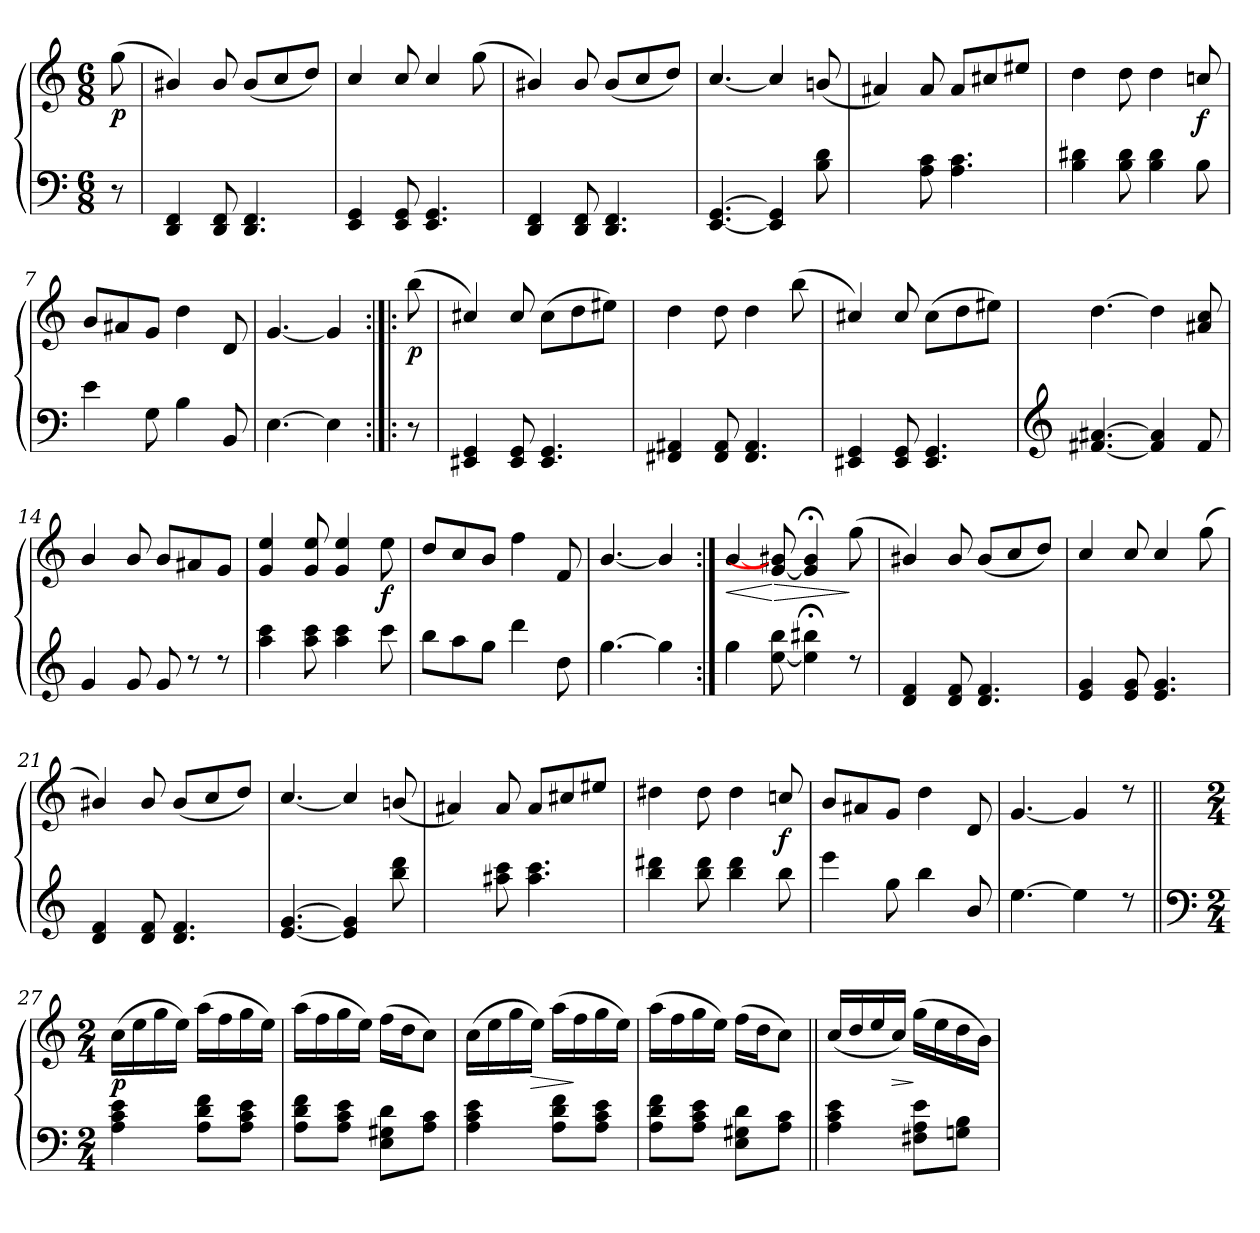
**kern	**kern	**dynam
*part1	*part1	*part1
*staff2	*staff1	*staff1/2
*clefF4	*clefG3	*
*M6/8	*M6/8	*
=	=	=
!	!	!LO:DY:b
8r	(>8ee\	p
=1	=1	=1
4DD/ 4FF/	4g#X/)	.
8DD/ 8FF/	8g#/	.
4.DD/ 4.FF/	(<8g#/L	.
.	8a/	.
.	8b/J)	.
=2	=2	=2
4EE/ 4GG/	4a/	.
8EE/ 8GG/	8a/	.
4.EE/ 4.GG/	4a/	.
.	(>8ee\	.
=3	=3	=3
4DD/ 4FF/	4g#X/)	.
8DD/ 8FF/	8g#/	.
4.DD/ 4.FF/	(<8g#/L	.
.	8a/	.
.	8b/J)	.
=4	=4	=4
[<4.EE/ [>4.GG/	[<4.a/	.
4EE/] 4GG/]	4a/]	.
8B\ 8d\	(<8gn/	.
=5	=5	=5
4ryy	4f#X/)	.
8A\ 8c\	8f#/	.
4.A\ 4.c\	8f#/L	.
.	8a#X/	.
.	8cc#X/J	.
!!LO:LB:g=z
=6	=6	=6
4B\ 4d#X\	4b\	.
8B\ 8d#\	8b\	.
4B\ 4d#\	4b\	.
!	!	!LO:DY:b
8B\	8an/	f
=7	=7	=7
4e\	8g/L	.
.	8f#X/	.
8G\	8e/J	.
4B\	4b\	.
8BB/	8B/	.
=8	=8	=8
[>4.E\	[<4.e/	.
4E\]	4e/]	.
=9:|!|:	=9:|!|:	=9:|!|:
!	!	!LO:DY:b
8r	(>8gg\	p
=10	=10	=10
4EE#X/ 4GG/	4a#X/)	.
8EE#/ 8GG/	8a#/	.
4.EE#/ 4.GG/	(>8a#\L	.
.	8b\	.
.	8cc#X\J)	.
=11	=11	=11
4FF#X/ 4AA#X/	4b\	.
8FF#/ 8AA#/	8b\	.
4.FF#/ 4.AA#/	4b\	.
.	(>8gg\	.
=12	=12	=12
4EE#X/ 4GG/	4a#X/)	.
8EE#/ 8GG/	8a#/	.
4.EE#/ 4.GG/	(>8a#\L	.
.	8b\	.
.	8cc#X\J)	.
!!LO:LB:g=z
=13	=13	=13
*clefG3	*	*
[<4.d#X/ [>4.f#X/	[>4.b\	.
4d#/] 4f#/]	4b\]	.
8d#/	8f#X/ 8a/	.
=14	=14	=14
4e/	4g/	.
8e/	8g/	.
8e/	8g/L	.
8rb	8f#X/	.
8rb	8e/J	.
=15	=15	=15
4ff\ 4aa\	4e/ 4cc/	.
8ff\ 8aa\	8e/ 8cc/	.
4ff\ 4aa\	4e/ 4cc/	.
!	!	!LO:DY:b
8aa\	8cc\	f
=16	=16	=16
8gg\L	8b/L	.
8ff\	8a/	.
8ee\J	8g/J	.
4bb\	4dd\	.
8b\	8d/	.
=17	=17	=17
[>4.ee\	[<4.g/	.
4ee\]	4g/]	.
=18:|!	=18:|!	=18:|!
!	!	!LO:HP:b
4ee\	[>4g/	<
!	!	!LO:HP:n=1:b
[<8cc\ 8gg\	[<8e/ 8g#X/]	[ >
4cc\];< 4gg#\;<	4e/];< 4g#/;<	.
8rb	(>(8ee\	]
=19	=19	=19
4B/ 4d/	4g#X/)	.
8B/ 8d/	8g#/	.
4.B/ 4.d/	(<8g#/L	.
.	8a/	.
.	8b/J)	.
!!LO:LB:g=z
=20	=20	=20
4c/ 4e/	4a/	.
8c/ 8e/	8a/	.
4.c/ 4.e/	4a/	.
.	(>8ee\	.
=21	=21	=21
4B/ 4d/	4g#X/)	.
8B/ 8d/	8g#/	.
4.B/ 4.d/	(<8g#/L	.
.	8a/	.
.	8b/J)	.
=22	=22	=22
[<4.c/ [>4.e/	[<4.a/	.
4c/] 4e/]	4a/]	.
8gg\ 8bb\	(<8gn/	.
=23	=23	=23
4ryy	4f#X/)	.
8ff#\ 8aa\	8f#/	.
4.ff#\ 4.aa\	8f#/L	.
.	8a#X/	.
.	8cc#X/J	.
=24	=24	=24
4gg\ 4bb#X\	4b#\	.
8gg\ 8bb#\	8b#\	.
4gg\ 4bb#\	4b#\	.
!	!	!LO:DY:b
8gg\	8an/	f
=25	=25	=25
4ccc\	8g/L	.
.	8f#X/	.
8ee\	8e/J	.
4gg\	4b\	.
8g/	8B/	.
=26	=26	=26
[>4.cc\	[<4.e/	.
4cc\]	4e/]	.
8rb	8rb	.
!!LO:LB:g=z
=27||	=27||	=27||
*clefF4	*	*
*M2/4	*M2/4	*
!	!	!LO:DY:b
4A\ 4c\ 4e\	(>16a\LL	p
.	16cc\	.
.	16ee\	.
.	16cc\JJ)	.
8A\ 8d\ 8f\L	(>16ff\LL	.
.	16dd\	.
8A\ 8c\ 8e\J	16ee\	.
.	16cc\JJ)	.
=28	=28	=28
8A\ 8d\ 8f\L	(>16ff\LL	.
.	16dd\	.
8A\ 8c\ 8e\J	16ee\	.
.	16cc\JJ)	.
8E\ 8G#X\ 8d\L	(>16dd\KL	.
.	16b\k	.
8A\ 8c\J	8a\J)	.
=29	=29	=29
4A\ 4c\ 4e\	(>16a\LL	.
.	16cc\	.
.	16ee\	.
!	!	!LO:HP:b
.	16cc\JJ)	>
8A\ 8d\ 8f\L	(>16ff\LL	.
.	16dd\	]
8A\ 8c\ 8e\J	16ee\	.
.	16cc\JJ)	.
=30	=30	=30
8A\ 8d\ 8f\L	(>16ff\LL	.
.	16dd\	.
8A\ 8c\ 8e\J	16ee\	.
.	16cc\JJ)	.
8E\ 8G#X\ 8d\L	(>16dd\KL	.
.	16b\k	.
8A\ 8c\J	8a\J)	.
=31||	=31||	=31||
4A\ 4c\ 4e\	(>16a/LL	.
.	16b/	.
.	16cc/	.
!	!	!LO:HP:b
.	16a/JJ)	>
8F#X\ 8A\ 8e\L	(>16ee\LL	]
.	16cc\	.
8Gn\ 8B\J	16b\	.
.	16g\JJ)	.
=	=	=
*-	*-	*-
